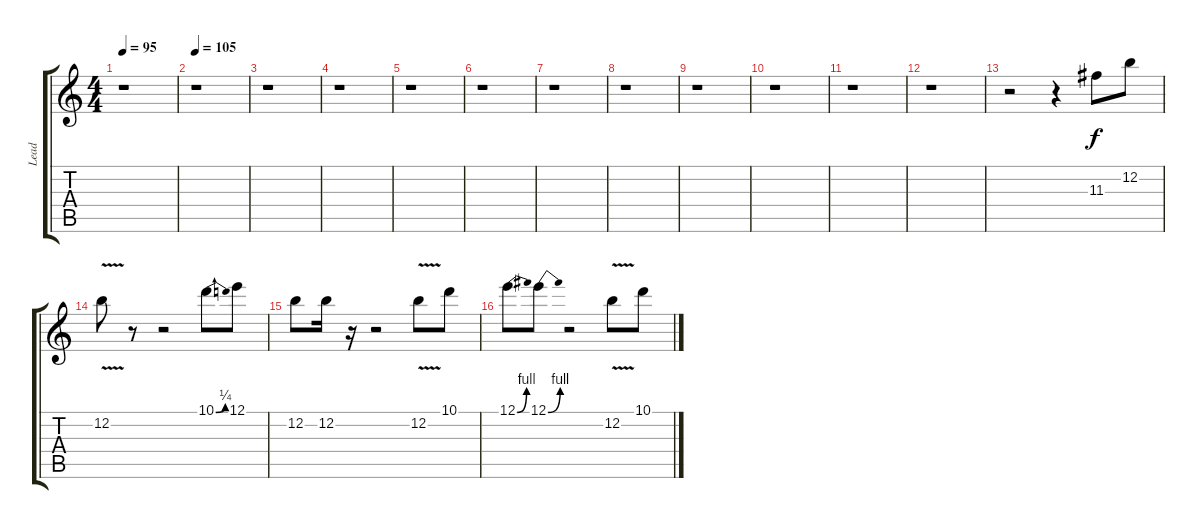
\track ("Lead" "Lead") {instrument overdrivenguitar}
\staff {score tabs}
\tuning (E4 B3 G3 D3 A2 E2) {hide}
\ts (4 4)
\tempo 95
\clef g2
\ks c
r.1{dy f} |
\tempo 105
r.1 |
r.1 |
r.1 |
r.1 |
r.1 |
r.1 |
r.1 |
r.1 |
r.1 |
r.1 |
r.1 |
r.2 r.4 11.3.8 12.2.8 |
12.2{v}.8 r.8 r.2 10.1{be (bend 0 0 60 1)}.8 12.1.8 |
12.2.8 12.2.16 r.16 r.2 12.2{v}.8 10.1.8 |
12.1{be (bend 0 0 60 4)}.8 12.1{be (bend 0 0 60 4)}.8 r.2 12.2{v}.8 10.1.8
